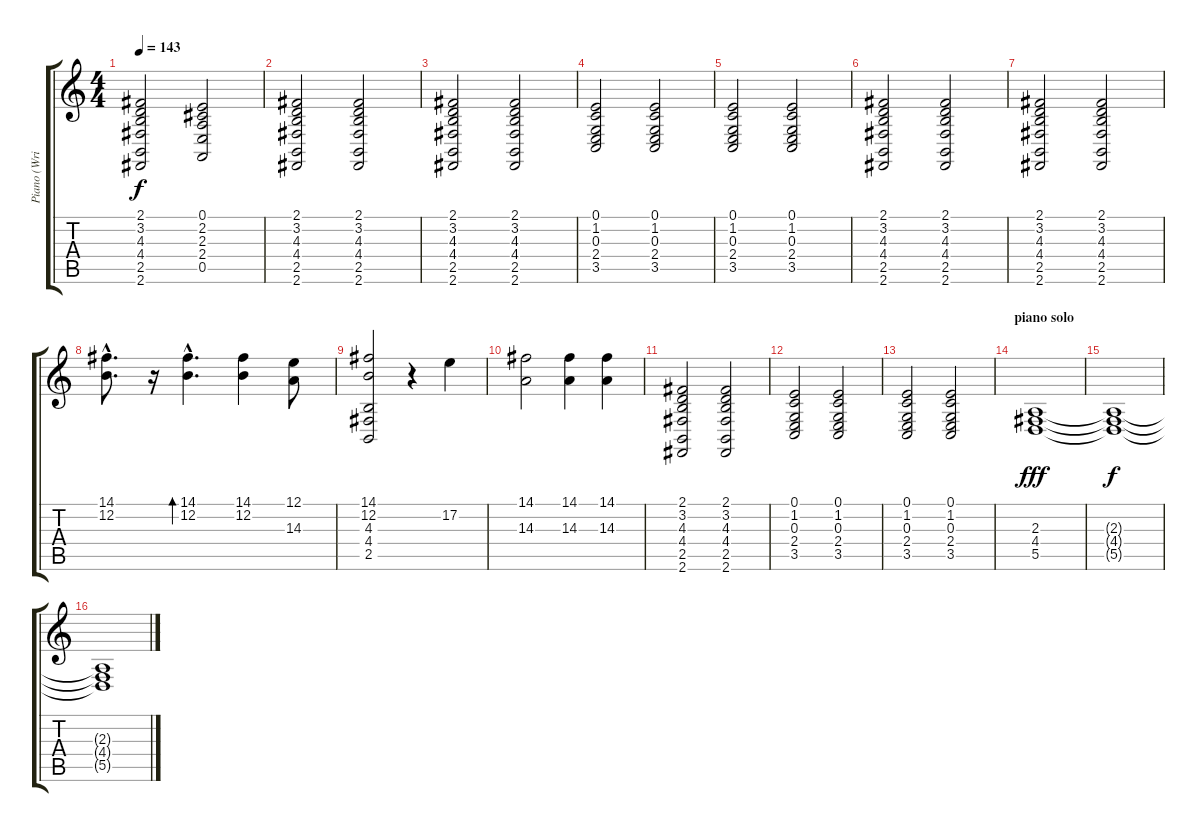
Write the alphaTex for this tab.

\track ("Piano (Wright)" "Piano (Wri") {instrument brightacousticpiano}
\staff {score tabs}
\tuning (E4 B3 G3 D3 A2 E2) {hide}
\ts (4 4)
\tempo 143
\clef g2
\ks c
(2.1 3.2 4.3 4.4 2.5 2.6).2{dy f} (0.1 2.2 2.3 2.4 0.5).2 |
(2.1 3.2 4.3 4.4 2.5 2.6).2 (2.1 3.2 4.3 4.4 2.5 2.6).2 |
(2.1 3.2 4.3 4.4 2.5 2.6).2 (2.1 3.2 4.3 4.4 2.5 2.6).2 |
(0.1 1.2 0.3 2.4 3.5).2 (0.1 1.2 0.3 2.4 3.5).2 |
(0.1 1.2 0.3 2.4 3.5).2 (0.1 1.2 0.3 2.4 3.5).2 |
(2.1 3.2 4.3 4.4 2.5 2.6).2 (2.1 3.2 4.3 4.4 2.5 2.6).2 |
(2.1 3.2 4.3 4.4 2.5 2.6).2 (2.1 3.2 4.3 4.4 2.5 2.6).2 |
(14.1{hac} 12.2{hac}).8{d} r.16 (14.1{hac} 12.2{hac}).4{d bd 120} (14.1 12.2).4 (12.1 14.3).8 |
(14.1 12.2 4.3 4.4 2.5).2 r.4 17.2.4 |
(14.1 14.3).2 (14.1 14.3).4 (14.1 14.3).4 |
(2.1 3.2 4.3 4.4 2.5 2.6).2 (2.1 3.2 4.3 4.4 2.5 2.6).2 |
(0.1 1.2 0.3 2.4 3.5).2 (0.1 1.2 0.3 2.4 3.5).2 |
(0.1 1.2 0.3 2.4 3.5).2 (0.1 1.2 0.3 2.4 3.5).2 |
\section ("" "piano solo")
(2.3 4.4 5.5).1{dy fff volume 16 instrument acousticgrandpiano} |
(2.3{t} 4.4{t} 5.5{t}).1{dy f} |
(2.3{t} 4.4{t} 5.5{t}).1
